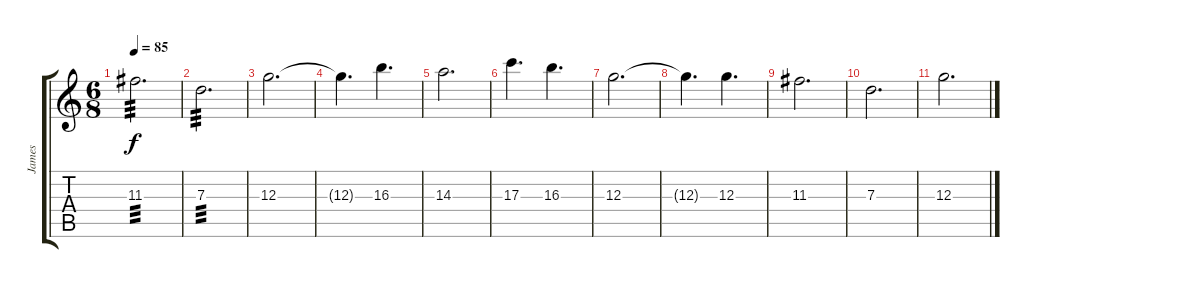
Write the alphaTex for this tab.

\track ("James" "James") {instrument electricguitarjazz}
\staff {score tabs}
\tuning (E4 B3 G3 D3 A2 D2) {hide}
\ts (6 8)
\tempo 85
\clef g2
\ks c
11.3.2{d tp 3 dy f} |
7.3.2{d tp 3} |
12.3.2{d} |
12.3{t}.4{d} 16.3.4{d} |
14.3.2{d} |
17.3.4{d} 16.3.4{d} |
12.3.2{d} |
12.3{t}.4{d} 12.3.4{d} |
11.3.2{d} |
7.3.2{d} |
12.3.2{d}
